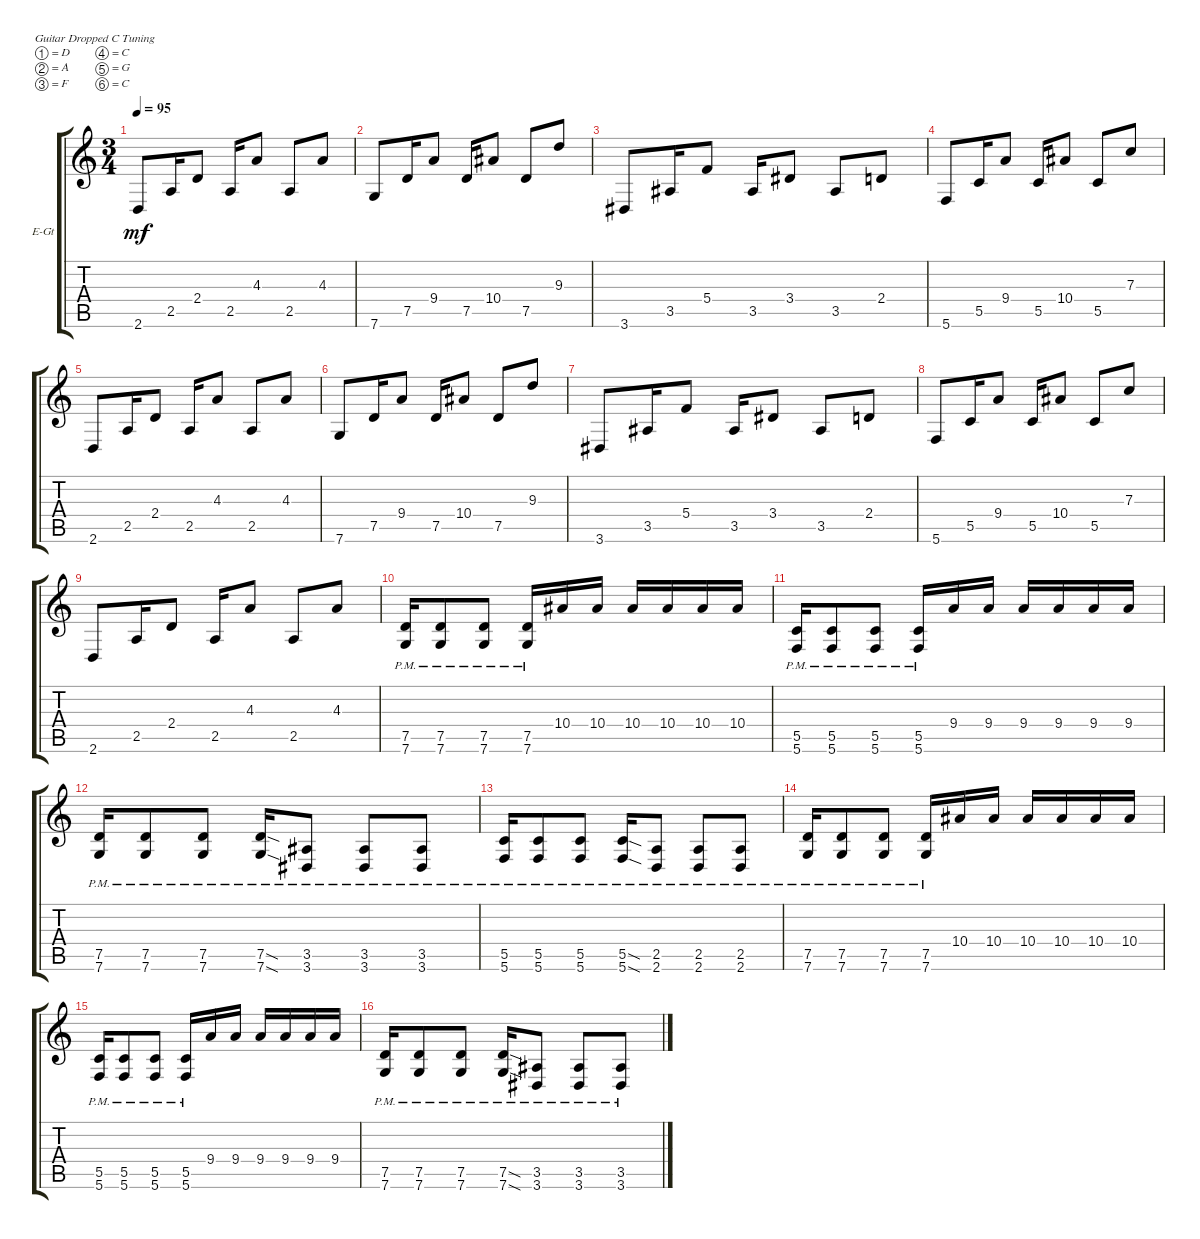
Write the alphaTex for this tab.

\defaultSystemsLayout 4
\bracketExtendMode groupsimilarinstruments
\firstSystemTrackNameOrientation horizontal
\otherSystemsTrackNameOrientation horizontal
\track ("Andre" "E-Gt") {instrument distortionguitar}
\staff {score tabs}
\tuning (D4 A3 F3 C3 G2 C2)
\ts (3 4)
\tempo 95
\clef g2
\ks c
2.6.8{dy mf} 2.5.16 2.4.8 2.5.16 4.3.8 2.5.8 4.3.8 |
7.6.8 7.5.16 9.4.8 7.5.16 10.4.8 7.5.8 9.3.8 |
3.6.8 3.5.16 5.4.8 3.5.16 3.4.8 3.5.8 2.4.8 |
5.6.8 5.5.16 9.4.8 5.5.16 10.4.8 5.5.8 7.3.8 |
2.6.8 2.5.16 2.4.8 2.5.16 4.3.8 2.5.8 4.3.8 |
7.6.8 7.5.16 9.4.8 7.5.16 10.4.8 7.5.8 9.3.8 |
3.6.8 3.5.16 5.4.8 3.5.16 3.4.8 3.5.8 2.4.8 |
5.6.8 5.5.16 9.4.8 5.5.16 10.4.8 5.5.8 7.3.8 |
2.6.8 2.5.16 2.4.8 2.5.16 4.3.8 2.5.8 4.3.8 |
(7.6{pm} 7.5{pm}).16 (7.5{pm} 7.6{pm}).8 (7.6{pm} 7.5{pm}).8 (7.6{pm} 7.5{pm}).16 10.4.16 10.4.16 10.4.16 10.4.16 10.4.16 10.4.16 |
(5.6{pm} 5.5{pm}).16 (5.6{pm} 5.5{pm}).8 (5.6{pm} 5.5{pm}).8 (5.6{pm} 5.5{pm}).16 9.4.16 9.4.16 9.4.16 9.4.16 9.4.16 9.4.16 |
(7.6{pm} 7.5{pm}).16 (7.5{pm} 7.6{pm}).8 (7.5{pm} 7.6{pm}).8 (7.5{sod pm} 7.6{sod pm}).16 (3.6{pm} 3.5{pm}).8 (3.6{pm} 3.5{pm}).8 (3.6{pm} 3.5{pm}).8 |
(5.6{pm} 5.5{pm}).16 (5.6{pm} 5.5{pm}).8 (5.6{pm} 5.5{pm}).8 (5.6{sod pm} 5.5{sod pm}).16 (2.6{pm} 2.5{pm}).8 (2.6{pm} 2.5{pm}).8 (2.6{pm} 2.5{pm}).8 |
(7.6{pm} 7.5{pm}).16 (7.5{pm} 7.6{pm}).8 (7.6{pm} 7.5{pm}).8 (7.6{pm} 7.5{pm}).16 10.4.16 10.4.16 10.4.16 10.4.16 10.4.16 10.4.16 |
(5.6{pm} 5.5{pm}).16 (5.6{pm} 5.5{pm}).8 (5.6{pm} 5.5{pm}).8 (5.6{pm} 5.5{pm}).16 9.4.16 9.4.16 9.4.16 9.4.16 9.4.16 9.4.16 |
(7.6{pm} 7.5{pm}).16 (7.5{pm} 7.6{pm}).8 (7.5{pm} 7.6{pm}).8 (7.5{sod pm} 7.6{sod pm}).16 (3.6{pm} 3.5{pm}).8 (3.6{pm} 3.5{pm}).8 (3.6{pm} 3.5{pm}).8
